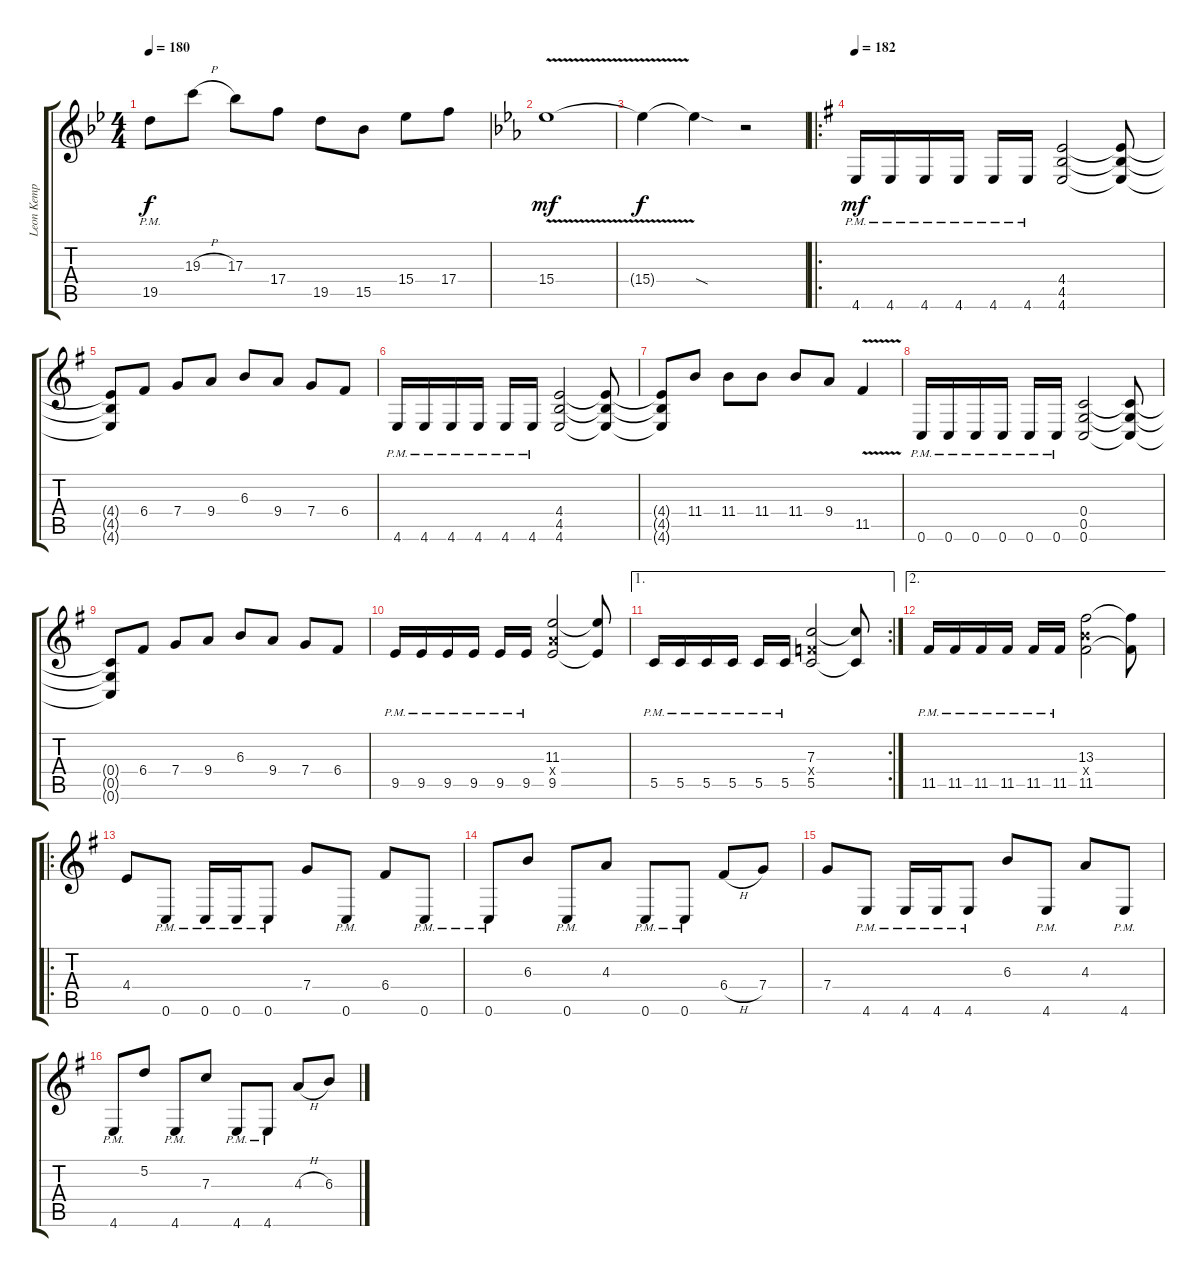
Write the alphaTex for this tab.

\track ("Leon Kemp" "Leon Kemp") {instrument distortionguitar}
\staff {score tabs}
\tuning (D4 A3 F3 C3 G2 C2) {hide}
\ts (4 4)
\tempo 180
\clef g2
\ks gminor
19.5{pm}.8{dy f} 19.3{h}.8 17.3.8 17.4.8 19.5.8 15.5.8 15.4.8 17.4.8 |
\ks cminor
15.4{v}.1{dy mf} |
15.4{t}.4{dy f} 15.4{sod t}.4 r.2 |
\ro
\tempo 182
\ks g
4.6{pm}.16{dy mf} 4.6{pm}.16 4.6{pm}.16 4.6{pm}.16 4.6{pm}.16 4.6{pm}.16 (4.4 4.5 4.6).2 (4.4{t} 4.5{t} 4.6{t}).8 |
(4.4{t} 4.5{t} 4.6{t}).8 6.4.8 7.4.8 9.4.8 6.3.8 9.4.8 7.4.8 6.4.8 |
4.6{pm}.16 4.6{pm}.16 4.6{pm}.16 4.6{pm}.16 4.6{pm}.16 4.6{pm}.16 (4.4 4.5 4.6).2 (4.4{t} 4.5{t} 4.6{t}).8 |
(4.4{t} 4.5{t} 4.6{t}).8 11.4.8 11.4.8 11.4.8 11.4.8 9.4.8 11.5{v}.4 |
0.6{pm}.16 0.6{pm}.16 0.6{pm}.16 0.6{pm}.16 0.6{pm}.16 0.6{pm}.16 (0.4 0.5 0.6).2 (0.4{t} 0.5{t} 0.6{t}).8 |
(0.4{t} 0.5{t} 0.6{t}).8 6.4.8 7.4.8 9.4.8 6.3.8 9.4.8 7.4.8 6.4.8 |
9.5{pm}.16 9.5{pm}.16 9.5{pm}.16 9.5{pm}.16 9.5{pm}.16 9.5{pm}.16 (11.3 9.4{x} 9.5).2 (11.3{t} 9.5{t}).8 |
\ae 1
\rc 2
5.5{pm}.16 5.5{pm}.16 5.5{pm}.16 5.5{pm}.16 5.5{pm}.16 5.5{pm}.16 (7.3 5.4{x} 5.5).2 (7.3{t} 5.5{t}).8 |
\ae 2
11.5{pm}.16 11.5{pm}.16 11.5{pm}.16 11.5{pm}.16 11.5{pm}.16 11.5{pm}.16 (13.3 11.4{x} 11.5).2 (13.3{t} 11.5{t}).8 |
\ro
4.4.8 0.6{pm}.8 0.6{pm}.16 0.6{pm}.16 0.6{pm}.8 7.4.8 0.6{pm}.8 6.4.8 0.6{pm}.8 |
0.6{pm}.8 6.3.8 0.6{pm}.8 4.3.8 0.6{pm}.8 0.6{pm}.8 6.4{h}.8 7.4.8 |
7.4.8 4.6{pm}.8 4.6{pm}.16 4.6{pm}.16 4.6{pm}.8 6.3.8 4.6{pm}.8 4.3.8 4.6{pm}.8 |
4.6{pm}.8 5.2.8 4.6{pm}.8 7.3.8 4.6{pm}.8 4.6{pm}.8 4.3{h}.8 6.3.8
